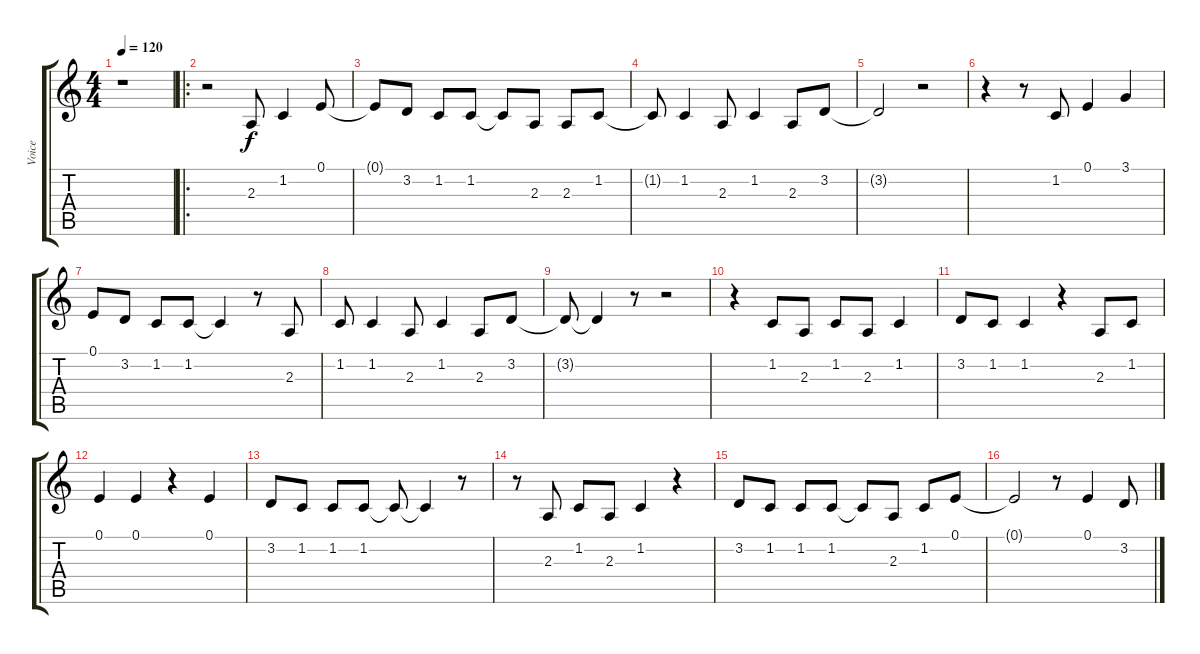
\track ("Voice" "Voice") {instrument lead6voice}
\staff {score tabs}
\tuning (E4 B3 G3 D3 A2 E2) {hide}
\ts (4 4)
\tempo 120
\clef g2
\ks c
r.1{dy f instrument lead6voice} |
\ro
r.2 2.3.8 1.2.4 0.1.8 |
0.1{t}.8 3.2.8 1.2.8 1.2.8 1.2{t}.8 2.3.8 2.3.8 1.2.8 |
1.2{t}.8 1.2.4 2.3.8 1.2.4 2.3.8 3.2.8 |
3.2{t}.2 r.2 |
r.4 r.8 1.2.8 0.1.4 3.1.4 |
0.1.8 3.2.8 1.2.8 1.2.8 1.2{t}.4 r.8 2.3.8 |
1.2.8 1.2.4 2.3.8 1.2.4 2.3.8 3.2.8 |
3.2{t}.8 3.2{t}.4 r.8 r.2 |
r.4 1.2.8 2.3.8 1.2.8 2.3.8 1.2.4 |
3.2.8 1.2.8 1.2.4 r.4 2.3.8 1.2.8 |
0.1.4 0.1.4 r.4 0.1.4 |
3.2.8 1.2.8 1.2.8 1.2.8 1.2{t}.8 1.2{t}.4 r.8 |
r.8 2.3.8 1.2.8 2.3.8 1.2.4 r.4 |
3.2.8 1.2.8 1.2.8 1.2.8 1.2{t}.8 2.3.8 1.2.8 0.1.8 |
0.1{t}.2 r.8 0.1.4 3.2.8
